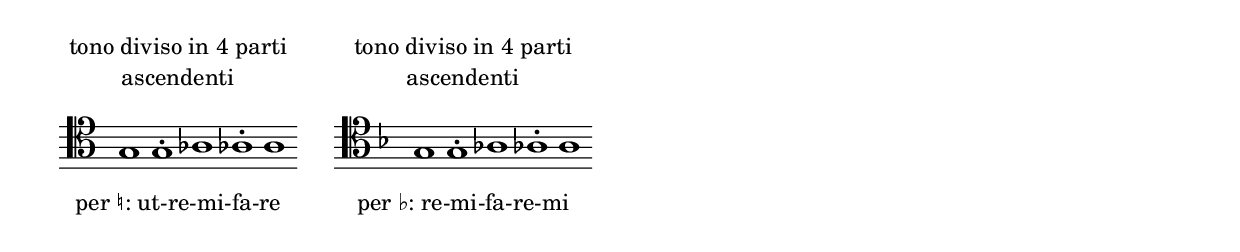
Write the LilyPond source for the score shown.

\version "2.22.2"

% Auto generated file

\header {
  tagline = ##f
}

dot = {
   \once \override Script.add-stem-support = ##f
   \once \override Script.toward-stem-shift = 0
   \once \override Script.skyline-horizontal-padding = 0
   \once \override Script.direction = 1
   \once \override Script.font-size = 1
}

\markup {
  \center-column {
    \line {
      \center-align
      \fontsize#3 { \concat { \normal-text ""} }
    }
    \null
    \line {
      \center-column {
        \line {
          \left-align {  \normal-text "tono diviso in 4 parti" }
        }
        \line {
          \left-align {  \normal-text "ascendenti" }
        }

        \null
        \line {
          \score {
            <<
              \new Staff \with { instrumentName = ""} {
                \override Staff.TimeSignature.stencil = ##f
                \override Staff.NoteHead.style = #'baroque
                \accidentalStyle Score.forget
                \cadenzaOn
                \clef "tenor"
                \key c #`((0 . ,NATURAL) (1 . ,NATURAL) (2 . ,NATURAL)
                          (3 . ,NATURAL) (4 . ,NATURAL) (5 . ,NATURAL)
                          (6 . ,NATURAL))  g1  \dot g1-.  as1  \dot as1-.  a1 
                \cadenzaOff
              }
            >>
            \layout {
              \context {
                \Score
                \override SpacingSpanner.common-shortest-duration = #(ly:make-moment 1)
              }
            }
          }
        }
        \null
        \line {
          \left-align {  \normal-text "per ♮: ut-re-mi-fa-re" }
        }

      }
      \hspace #3 
      \center-column {
        \line {
          \left-align {  \normal-text "tono diviso in 4 parti" }
        }
        \line {
          \left-align {  \normal-text "ascendenti" }
        }

        \null
        \line {
          \score {
            <<
              \new Staff \with { instrumentName = ""} {
                \override Staff.TimeSignature.stencil = ##f
                \override Staff.NoteHead.style = #'baroque
                \accidentalStyle Score.forget
                \cadenzaOn
                \clef "tenor"
                \key c #`((0 . ,NATURAL) (1 . ,NATURAL) (2 . ,NATURAL)
                          (3 . ,NATURAL) (4 . ,NATURAL) (5 . ,NATURAL)
                          (6 . ,FLAT))  g1  \dot g1-.  as1  \dot as1-.  a1 
                \cadenzaOff
              }
            >>
            \layout {
              \context {
                \Score
                \override SpacingSpanner.common-shortest-duration = #(ly:make-moment 1)
              }
            }
          }
        }
        \null
        \line {
          \left-align {  \normal-text "per ♭: re-mi-fa-re-mi" }
        }

      }
      \hspace #3 

    }
  }
}